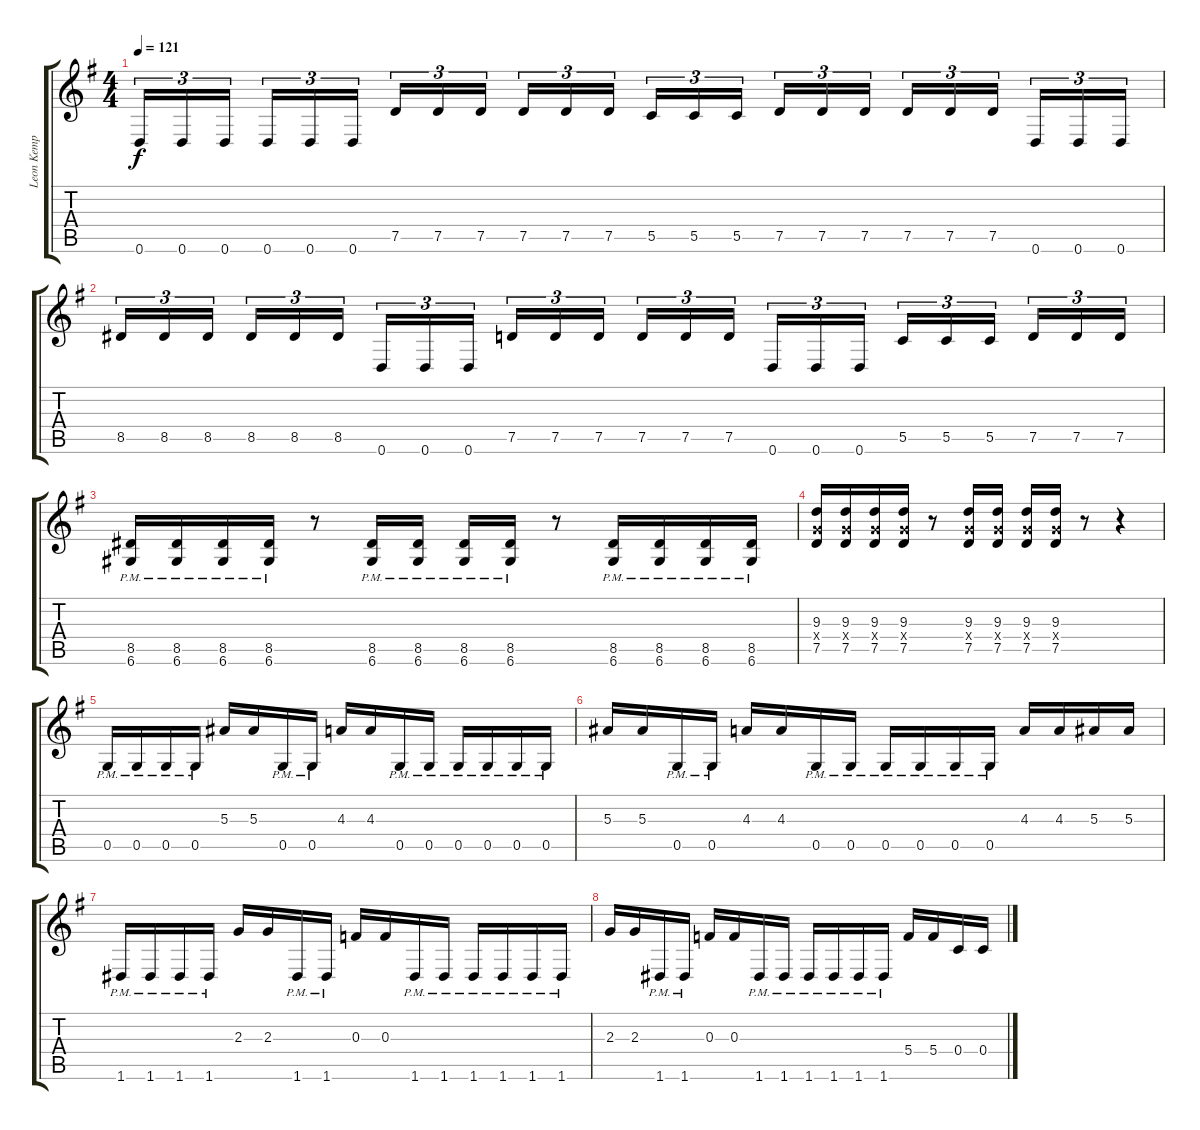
\track ("Leon Kemp" "Leon Kemp") {instrument distortionguitar}
\staff {score tabs}
\tuning (D4 A3 F3 C3 G2 D2) {hide}
\ts (4 4)
\tempo 121
\clef g2
\ks g
0.6.16{tu (3 2) dy f} 0.6.16{tu (3 2)} 0.6.16{tu (3 2) beam splitsecondary} 0.6.16{tu (3 2)} 0.6.16{tu (3 2)} 0.6.16{tu (3 2)} 7.5.16{tu (3 2)} 7.5.16{tu (3 2)} 7.5.16{tu (3 2) beam splitsecondary} 7.5.16{tu (3 2)} 7.5.16{tu (3 2)} 7.5.16{tu (3 2)} 5.5.16{tu (3 2)} 5.5.16{tu (3 2)} 5.5.16{tu (3 2) beam splitsecondary} 7.5.16{tu (3 2)} 7.5.16{tu (3 2)} 7.5.16{tu (3 2)} 7.5.16{tu (3 2)} 7.5.16{tu (3 2)} 7.5.16{tu (3 2) beam splitsecondary} 0.6.16{tu (3 2)} 0.6.16{tu (3 2)} 0.6.16{tu (3 2)} |
8.5.16{tu (3 2)} 8.5.16{tu (3 2)} 8.5.16{tu (3 2) beam splitsecondary} 8.5.16{tu (3 2)} 8.5.16{tu (3 2)} 8.5.16{tu (3 2)} 0.6.16{tu (3 2)} 0.6.16{tu (3 2)} 0.6.16{tu (3 2) beam splitsecondary} 7.5.16{tu (3 2)} 7.5.16{tu (3 2)} 7.5.16{tu (3 2)} 7.5.16{tu (3 2)} 7.5.16{tu (3 2)} 7.5.16{tu (3 2) beam splitsecondary} 0.6.16{tu (3 2)} 0.6.16{tu (3 2)} 0.6.16{tu (3 2)} 5.5.16{tu (3 2)} 5.5.16{tu (3 2)} 5.5.16{tu (3 2) beam splitsecondary} 7.5.16{tu (3 2)} 7.5.16{tu (3 2)} 7.5.16{tu (3 2)} |
(8.5{pm} 6.6{pm}).16 (8.5{pm} 6.6{pm}).16 (8.5{pm} 6.6{pm}).16 (8.5{pm} 6.6{pm}).16 r.8 (8.5{pm} 6.6{pm}).16 (8.5{pm} 6.6{pm}).16 (8.5{pm} 6.6{pm}).16 (8.5{pm} 6.6{pm}).16 r.8 (8.5{pm} 6.6{pm}).16 (8.5{pm} 6.6{pm}).16 (8.5{pm} 6.6{pm}).16 (8.5{pm} 6.6{pm}).16 |
(9.3 7.4{x} 7.5).16 (9.3 7.4{x} 7.5).16 (9.3 7.4{x} 7.5).16 (9.3 7.4{x} 7.5).16 r.8 (9.3 7.4{x} 7.5).16 (9.3 7.4{x} 7.5).16 (9.3 7.4{x} 7.5).16 (9.3 7.4{x} 7.5).16 r.8 r.4 |
0.5{pm}.16 0.5{pm}.16 0.5{pm}.16 0.5{pm}.16 5.3.16 5.3.16 0.5{pm}.16 0.5{pm}.16 4.3.16 4.3.16 0.5{pm}.16 0.5{pm}.16 0.5{pm}.16 0.5{pm}.16 0.5{pm}.16 0.5{pm}.16 |
5.3.16 5.3.16 0.5{pm}.16 0.5{pm}.16 4.3.16 4.3.16 0.5{pm}.16 0.5{pm}.16 0.5{pm}.16 0.5{pm}.16 0.5{pm}.16 0.5{pm}.16 4.3.16 4.3.16 5.3.16 5.3.16 |
1.6{pm}.16 1.6{pm}.16 1.6{pm}.16 1.6{pm}.16 2.3.16 2.3.16 1.6{pm}.16 1.6{pm}.16 0.3.16 0.3.16 1.6{pm}.16 1.6{pm}.16 1.6{pm}.16 1.6{pm}.16 1.6{pm}.16 1.6{pm}.16 |
2.3.16 2.3.16 1.6{pm}.16 1.6{pm}.16 0.3.16 0.3.16 1.6{pm}.16 1.6{pm}.16 1.6{pm}.16 1.6{pm}.16 1.6{pm}.16 1.6{pm}.16 5.4.16 5.4.16 0.4.16 0.4.16
